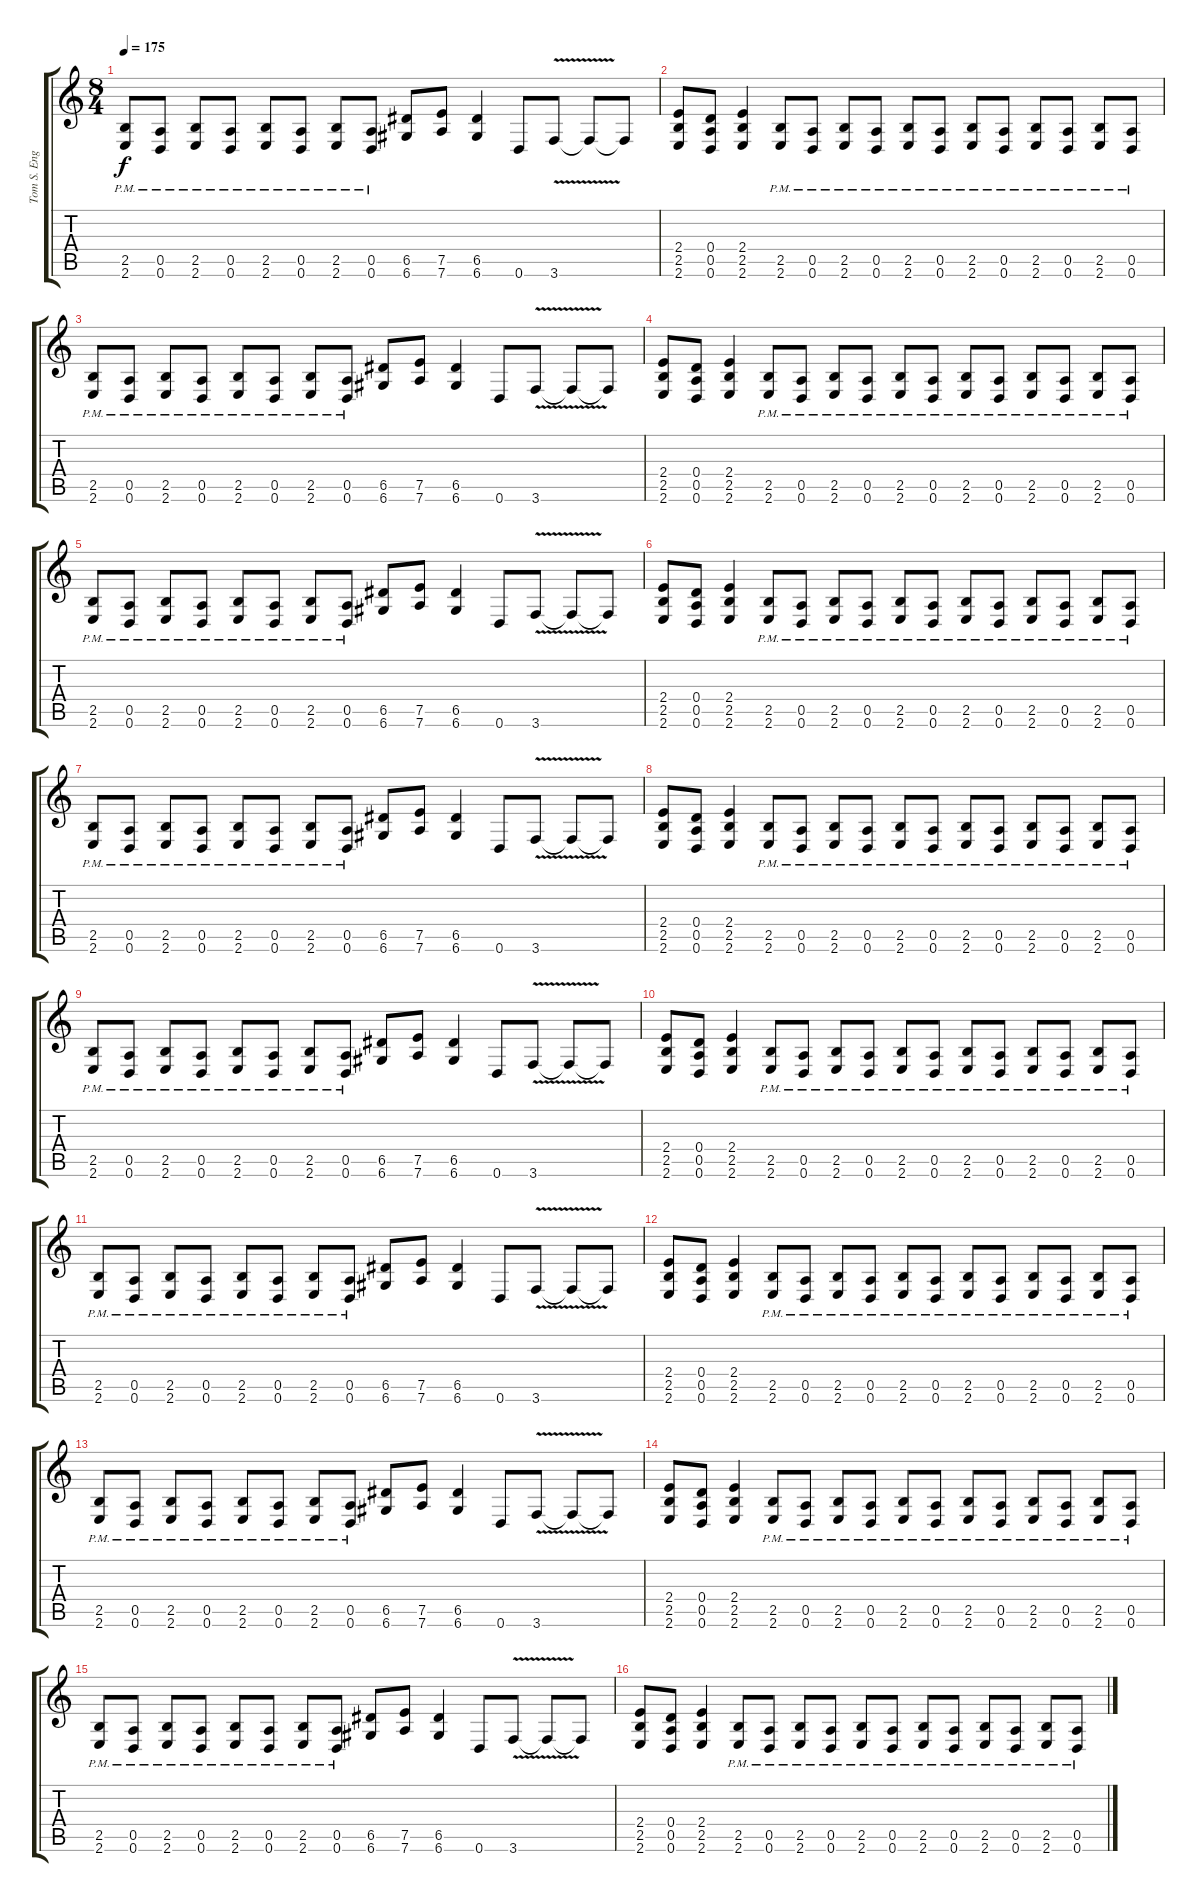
\track ("Tom S. Englund" "Tom S. Eng") {instrument distortionguitar}
\staff {score tabs}
\tuning (E4 B3 G3 D3 A2 D2) {hide}
\ts (8 4)
\tempo 175
\clef g2
\ks c
(2.5{pm} 2.6{pm}).8{dy f} (0.5{pm} 0.6{pm}).8 (2.5{pm} 2.6{pm}).8 (0.5{pm} 0.6{pm}).8 (2.5{pm} 2.6{pm}).8 (0.5{pm} 0.6{pm}).8 (2.5{pm} 2.6{pm}).8 (0.5{pm} 0.6{pm}).8 (6.5 6.6).8 (7.5 7.6).8 (6.5 6.6).4 0.6.8 3.6{v}.8 3.6{t}.8 3.6{t}.8 |
(2.4 2.5 2.6).8 (0.4 0.5 0.6).8 (2.4 2.5 2.6).4 (2.5{pm} 2.6{pm}).8 (0.5{pm} 0.6{pm}).8 (2.5{pm} 2.6{pm}).8 (0.5{pm} 0.6{pm}).8 (2.5{pm} 2.6{pm}).8 (0.5{pm} 0.6{pm}).8 (2.5{pm} 2.6{pm}).8 (0.5{pm} 0.6{pm}).8 (2.5{pm} 2.6{pm}).8 (0.5{pm} 0.6{pm}).8 (2.5{pm} 2.6{pm}).8 (0.5{pm} 0.6{pm}).8 |
(2.5{pm} 2.6{pm}).8 (0.5{pm} 0.6{pm}).8 (2.5{pm} 2.6{pm}).8 (0.5{pm} 0.6{pm}).8 (2.5{pm} 2.6{pm}).8 (0.5{pm} 0.6{pm}).8 (2.5{pm} 2.6{pm}).8 (0.5{pm} 0.6{pm}).8 (6.5 6.6).8 (7.5 7.6).8 (6.5 6.6).4 0.6.8 3.6{v}.8 3.6{t}.8 3.6{t}.8 |
(2.4 2.5 2.6).8 (0.4 0.5 0.6).8 (2.4 2.5 2.6).4 (2.5{pm} 2.6{pm}).8 (0.5{pm} 0.6{pm}).8 (2.5{pm} 2.6{pm}).8 (0.5{pm} 0.6{pm}).8 (2.5{pm} 2.6{pm}).8 (0.5{pm} 0.6{pm}).8 (2.5{pm} 2.6{pm}).8 (0.5{pm} 0.6{pm}).8 (2.5{pm} 2.6{pm}).8 (0.5{pm} 0.6{pm}).8 (2.5{pm} 2.6{pm}).8 (0.5{pm} 0.6{pm}).8 |
(2.5{pm} 2.6{pm}).8 (0.5{pm} 0.6{pm}).8 (2.5{pm} 2.6{pm}).8 (0.5{pm} 0.6{pm}).8 (2.5{pm} 2.6{pm}).8 (0.5{pm} 0.6{pm}).8 (2.5{pm} 2.6{pm}).8 (0.5{pm} 0.6{pm}).8 (6.5 6.6).8 (7.5 7.6).8 (6.5 6.6).4 0.6.8 3.6{v}.8 3.6{t}.8 3.6{t}.8 |
(2.4 2.5 2.6).8 (0.4 0.5 0.6).8 (2.4 2.5 2.6).4 (2.5{pm} 2.6{pm}).8 (0.5{pm} 0.6{pm}).8 (2.5{pm} 2.6{pm}).8 (0.5{pm} 0.6{pm}).8 (2.5{pm} 2.6{pm}).8 (0.5{pm} 0.6{pm}).8 (2.5{pm} 2.6{pm}).8 (0.5{pm} 0.6{pm}).8 (2.5{pm} 2.6{pm}).8 (0.5{pm} 0.6{pm}).8 (2.5{pm} 2.6{pm}).8 (0.5{pm} 0.6{pm}).8 |
(2.5{pm} 2.6{pm}).8 (0.5{pm} 0.6{pm}).8 (2.5{pm} 2.6{pm}).8 (0.5{pm} 0.6{pm}).8 (2.5{pm} 2.6{pm}).8 (0.5{pm} 0.6{pm}).8 (2.5{pm} 2.6{pm}).8 (0.5{pm} 0.6{pm}).8 (6.5 6.6).8 (7.5 7.6).8 (6.5 6.6).4 0.6.8 3.6{v}.8 3.6{t}.8 3.6{t}.8 |
(2.4 2.5 2.6).8 (0.4 0.5 0.6).8 (2.4 2.5 2.6).4 (2.5{pm} 2.6{pm}).8 (0.5{pm} 0.6{pm}).8 (2.5{pm} 2.6{pm}).8 (0.5{pm} 0.6{pm}).8 (2.5{pm} 2.6{pm}).8 (0.5{pm} 0.6{pm}).8 (2.5{pm} 2.6{pm}).8 (0.5{pm} 0.6{pm}).8 (2.5{pm} 2.6{pm}).8 (0.5{pm} 0.6{pm}).8 (2.5{pm} 2.6{pm}).8 (0.5{pm} 0.6{pm}).8 |
(2.5{pm} 2.6{pm}).8{volume 12} (0.5{pm} 0.6{pm}).8 (2.5{pm} 2.6{pm}).8 (0.5{pm} 0.6{pm}).8 (2.5{pm} 2.6{pm}).8 (0.5{pm} 0.6{pm}).8 (2.5{pm} 2.6{pm}).8 (0.5{pm} 0.6{pm}).8 (6.5 6.6).8 (7.5 7.6).8 (6.5 6.6).4 0.6.8 3.6{v}.8 3.6{t}.8 3.6{t}.8 |
(2.4 2.5 2.6).8{volume 11} (0.4 0.5 0.6).8 (2.4 2.5 2.6).4 (2.5{pm} 2.6{pm}).8 (0.5{pm} 0.6{pm}).8 (2.5{pm} 2.6{pm}).8 (0.5{pm} 0.6{pm}).8 (2.5{pm} 2.6{pm}).8 (0.5{pm} 0.6{pm}).8 (2.5{pm} 2.6{pm}).8 (0.5{pm} 0.6{pm}).8 (2.5{pm} 2.6{pm}).8 (0.5{pm} 0.6{pm}).8 (2.5{pm} 2.6{pm}).8 (0.5{pm} 0.6{pm}).8 |
(2.5{pm} 2.6{pm}).8{volume 10} (0.5{pm} 0.6{pm}).8 (2.5{pm} 2.6{pm}).8 (0.5{pm} 0.6{pm}).8 (2.5{pm} 2.6{pm}).8 (0.5{pm} 0.6{pm}).8 (2.5{pm} 2.6{pm}).8 (0.5{pm} 0.6{pm}).8 (6.5 6.6).8 (7.5 7.6).8 (6.5 6.6).4 0.6.8 3.6{v}.8 3.6{t}.8 3.6{t}.8 |
(2.4 2.5 2.6).8{volume 9} (0.4 0.5 0.6).8 (2.4 2.5 2.6).4 (2.5{pm} 2.6{pm}).8 (0.5{pm} 0.6{pm}).8 (2.5{pm} 2.6{pm}).8 (0.5{pm} 0.6{pm}).8 (2.5{pm} 2.6{pm}).8 (0.5{pm} 0.6{pm}).8 (2.5{pm} 2.6{pm}).8 (0.5{pm} 0.6{pm}).8 (2.5{pm} 2.6{pm}).8 (0.5{pm} 0.6{pm}).8 (2.5{pm} 2.6{pm}).8 (0.5{pm} 0.6{pm}).8 |
(2.5{pm} 2.6{pm}).8{volume 8} (0.5{pm} 0.6{pm}).8 (2.5{pm} 2.6{pm}).8 (0.5{pm} 0.6{pm}).8 (2.5{pm} 2.6{pm}).8 (0.5{pm} 0.6{pm}).8 (2.5{pm} 2.6{pm}).8 (0.5{pm} 0.6{pm}).8 (6.5 6.6).8 (7.5 7.6).8 (6.5 6.6).4 0.6.8 3.6{v}.8 3.6{t}.8 3.6{t}.8 |
(2.4 2.5 2.6).8{volume 7} (0.4 0.5 0.6).8 (2.4 2.5 2.6).4 (2.5{pm} 2.6{pm}).8 (0.5{pm} 0.6{pm}).8 (2.5{pm} 2.6{pm}).8 (0.5{pm} 0.6{pm}).8 (2.5{pm} 2.6{pm}).8 (0.5{pm} 0.6{pm}).8 (2.5{pm} 2.6{pm}).8 (0.5{pm} 0.6{pm}).8 (2.5{pm} 2.6{pm}).8 (0.5{pm} 0.6{pm}).8 (2.5{pm} 2.6{pm}).8 (0.5{pm} 0.6{pm}).8 |
(2.5{pm} 2.6{pm}).8{volume 6} (0.5{pm} 0.6{pm}).8 (2.5{pm} 2.6{pm}).8 (0.5{pm} 0.6{pm}).8 (2.5{pm} 2.6{pm}).8 (0.5{pm} 0.6{pm}).8 (2.5{pm} 2.6{pm}).8 (0.5{pm} 0.6{pm}).8 (6.5 6.6).8 (7.5 7.6).8 (6.5 6.6).4 0.6.8 3.6{v}.8 3.6{t}.8 3.6{t}.8 |
(2.4 2.5 2.6).8{volume 5} (0.4 0.5 0.6).8 (2.4 2.5 2.6).4 (2.5{pm} 2.6{pm}).8 (0.5{pm} 0.6{pm}).8 (2.5{pm} 2.6{pm}).8 (0.5{pm} 0.6{pm}).8 (2.5{pm} 2.6{pm}).8 (0.5{pm} 0.6{pm}).8 (2.5{pm} 2.6{pm}).8 (0.5{pm} 0.6{pm}).8 (2.5{pm} 2.6{pm}).8 (0.5{pm} 0.6{pm}).8 (2.5{pm} 2.6{pm}).8 (0.5{pm} 0.6{pm}).8
